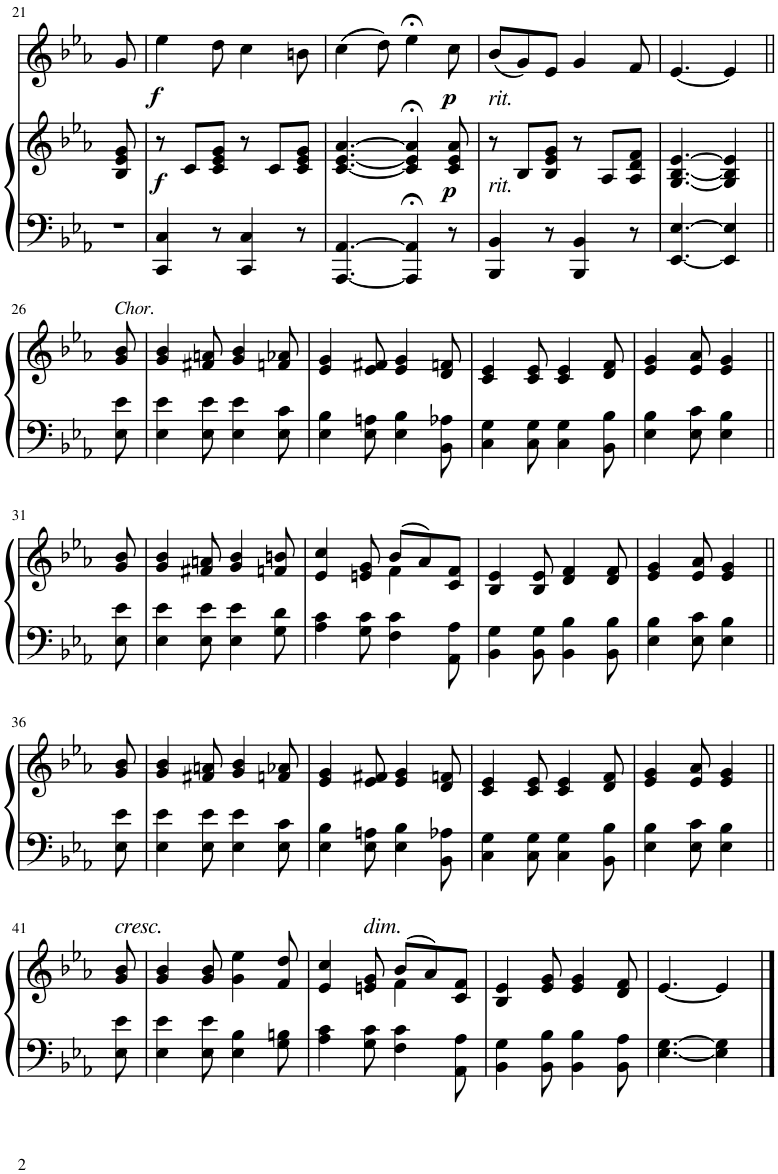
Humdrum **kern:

**kern	**kern	**kern	**dynam
*part1	*part1	*part1	*part1
*staff3	*staff2	*staff1	*staff1/2/3
*I"Piano	*	*	*
*I'Pno.	*	*	*
!!LO:PB:g=z
*clefF4	*clefG2	*clefG2	*
*k[b-e-a-]	*k[b-e-a-]	*k[b-e-a-]	*
*M6/8	*M6/8	*M6/8	*
=21	=21	=21	=21
2.r	8B-/ 8e-/ 8g/	8g/	.
.	2ryy	2ryy	.
.	8ryy	8ryy	.
=22	=22	=22	=22
!	!	!	!LO:DY:b=2
!	!	!	!LO:DY:n=1:b
4CC/ 4C/	8r	4ee-\	f f
.	8c/L	.	.
8r	8c/ 8e-/ 8g/J	8dd\	.
4CC/ 4C/	8r	4cc\	.
.	8c/L	.	.
8r	8c/ 8e-/ 8g/J	8bn\	.
=23	=23	=23	=23
[4.AAA-/ [4.AA-/	[4.c/ [4.e-/ [4.a-/	(4cc\	.
.	.	8dd\)	.
4AAA-/];< 4AA-/];<	4c/];< 4e-/];< 4a-/];<	4ee-;<\	.
!	!	!	!LO:DY:b=2
!	!	!	!LO:DY:n=1:b
8r	8c/ 8e-/ 8a-/	8cc\	p p
=24	=24	=24	=24
!	!	!LO:TX:b:i:t=rit.	!
!	!LO:TX:b:i:t=rit.	!	!
4BBB-/ 4BB-/	8r	(8b-/L	.
.	8B-/L	8g/)	.
8r	8B-/ 8e-/ 8g/J	8e-/J	.
4BBB-/ 4BB-/	8r	4g/	.
.	8A-/L	.	.
8r	8A-/ 8d/ 8f/J	8f/	.
=25	=25	=25	=25
[4.EE-/ [4.E-/	[4.G/ [4.B-/ [4.e-/	[4.e-/	.
4EE-/] 4E-/]	4G/] 4B-/] 4e-/]	4e-/]	.
!!LO:LB:g=z
=26||	=26||	=26||	=26||
!	!LO:TX:a:i:t=Chor.	!	!
8E-\ 8e-\	8g/ 8b-/	2.r	.
2ryy	2ryy	.	.
8ryy	8ryy	.	.
=27	=27	=27	=27
4E-\ 4e-\	4g/ 4b-/	2.r	.
8E-\ 8e-\	8f#X/ 8an/	.	.
4E-\ 4e-\	4g/ 4b-/	.	.
8E-\ 8c\	8fn/ 8a-X/	.	.
=28	=28	=28	=28
4E-\ 4B-\	4e-/ 4g/	2.r	.
8E-\ 8An\	8e-/ 8f#X/	.	.
4E-\ 4B-\	4e-/ 4g/	.	.
8BB-\ 8A-X\	8d/ 8fn/	.	.
=29	=29	=29	=29
4C\ 4G\	4c/ 4e-/	2.r	.
8C\ 8G\	8c/ 8e-/	.	.
4C\ 4G\	4c/ 4e-/	.	.
8BB-\ 8B-\	8d/ 8f/	.	.
=30	=30	=30	=30
4E-\ 4B-\	4e-/ 4g/	2.r	.
8E-\ 8c\	8e-/ 8a-/	.	.
4E-\ 4B-\	4e-/ 4g/	.	.
8ryy	8ryy	.	.
!!LO:LB:g=z
=31||	=31||	=31||	=31||
8E-\ 8e-\	8g/ 8b-/	2.r	.
2ryy	2ryy	.	.
8ryy	8ryy	.	.
=32	=32	=32	=32
4E-\ 4e-\	4g/ 4b-/	2.r	.
8E-\ 8e-\	8f#X/ 8an/	.	.
4E-\ 4e-\	4g/ 4b-/	.	.
8G\ 8d\	8fn/ 8bn/	.	.
=33	=33	=33	=33
*	*^	*	*
4A-\ 4c\	4e-/ 4cc/	4.ryy	2.r	.
8G\ 8c\	8en/ 8g/	.	.	.
4F\ 4c\	8b-/L	4f\	.	.
.	8a-/	.	.	.
8AA-\ 8A-\	8c/ 8f/J	8ryy	.	.
*	*v	*v	*	*
=34	=34	=34	=34
4BB-\ 4G\	4B-/ 4e-/	2.r	.
8BB-\ 8G\	8B-/ 8e-/	.	.
4BB-\ 4B-\	4d/ 4f/	.	.
8BB-\ 8B-\	8d/ 8f/	.	.
=35	=35	=35	=35
4E-\ 4B-\	4e-/ 4g/	2.r	.
8E-\ 8c\	8e-/ 8a-/	.	.
4E-\ 4B-\	4e-/ 4g/	.	.
8ryy	8ryy	.	.
!!LO:LB:g=z
=36||	=36||	=36||	=36||
8E-\ 8e-\	8g/ 8b-/	2.r	.
2ryy	2ryy	.	.
8ryy	8ryy	.	.
=37	=37	=37	=37
4E-\ 4e-\	4g/ 4b-/	2.r	.
8E-\ 8e-\	8f#X/ 8an/	.	.
4E-\ 4e-\	4g/ 4b-/	.	.
8E-\ 8c\	8fn/ 8a-X/	.	.
=38	=38	=38	=38
4E-\ 4B-\	4e-/ 4g/	2.r	.
8E-\ 8An\	8e-/ 8f#X/	.	.
4E-\ 4B-\	4e-/ 4g/	.	.
8BB-\ 8A-X\	8d/ 8fn/	.	.
=39	=39	=39	=39
4C\ 4G\	4c/ 4e-/	2.r	.
8C\ 8G\	8c/ 8e-/	.	.
4C\ 4G\	4c/ 4e-/	.	.
8BB-\ 8B-\	8d/ 8f/	.	.
=40	=40	=40	=40
4E-\ 4B-\	4e-/ 4g/	2.r	.
8E-\ 8c\	8e-/ 8a-/	.	.
4E-\ 4B-\	4e-/ 4g/	.	.
8ryy	8ryy	.	.
!!LO:LB:g=z
=41||	=41||	=41||	=41||
!	!LO:TX:a:i:t=cresc.	!	!
8E-\ 8e-\	8g/ 8b-/	2.r	.
2ryy	2ryy	.	.
8ryy	8ryy	.	.
=42	=42	=42	=42
4E-\ 4e-\	4g/ 4b-/	2.r	.
8E-\ 8e-\	8g/ 8b-/	.	.
4E-\ 4B-\	4g\ 4ee-\	.	.
8G\ 8Bn\	8f/ 8dd/	.	.
=43	=43	=43	=43
*	*^	*	*
4A-\ 4c\	4e-/ 4cc/	4.ryy	2.r	.
!	!LO:TX:a:i:t=dim.	!	!	!
8G\ 8c\	8en/ 8g/	.	.	.
4F\ 4c\	8b-/L	4f\	.	.
.	8a-/	.	.	.
8AA-\ 8A-\	8c/ 8f/J	8ryy	.	.
*	*v	*v	*	*
=44	=44	=44	=44
4BB-\ 4G\	4B-/ 4e-/	2.r	.
8BB-\ 8B-\	8e-/ 8g/	.	.
4BB-\ 4B-\	4e-/ 4g/	.	.
8BB-\ 8A-\	8d/ 8f/	.	.
=45	=45	=45	=45
[4.E-\ [4.G\	[4.e-/	2.r	.
4E-\] 4G\]	4e-/]	.	.
8ryy	8ryy	.	.
==	==	==	==
*-	*-	*-	*-
